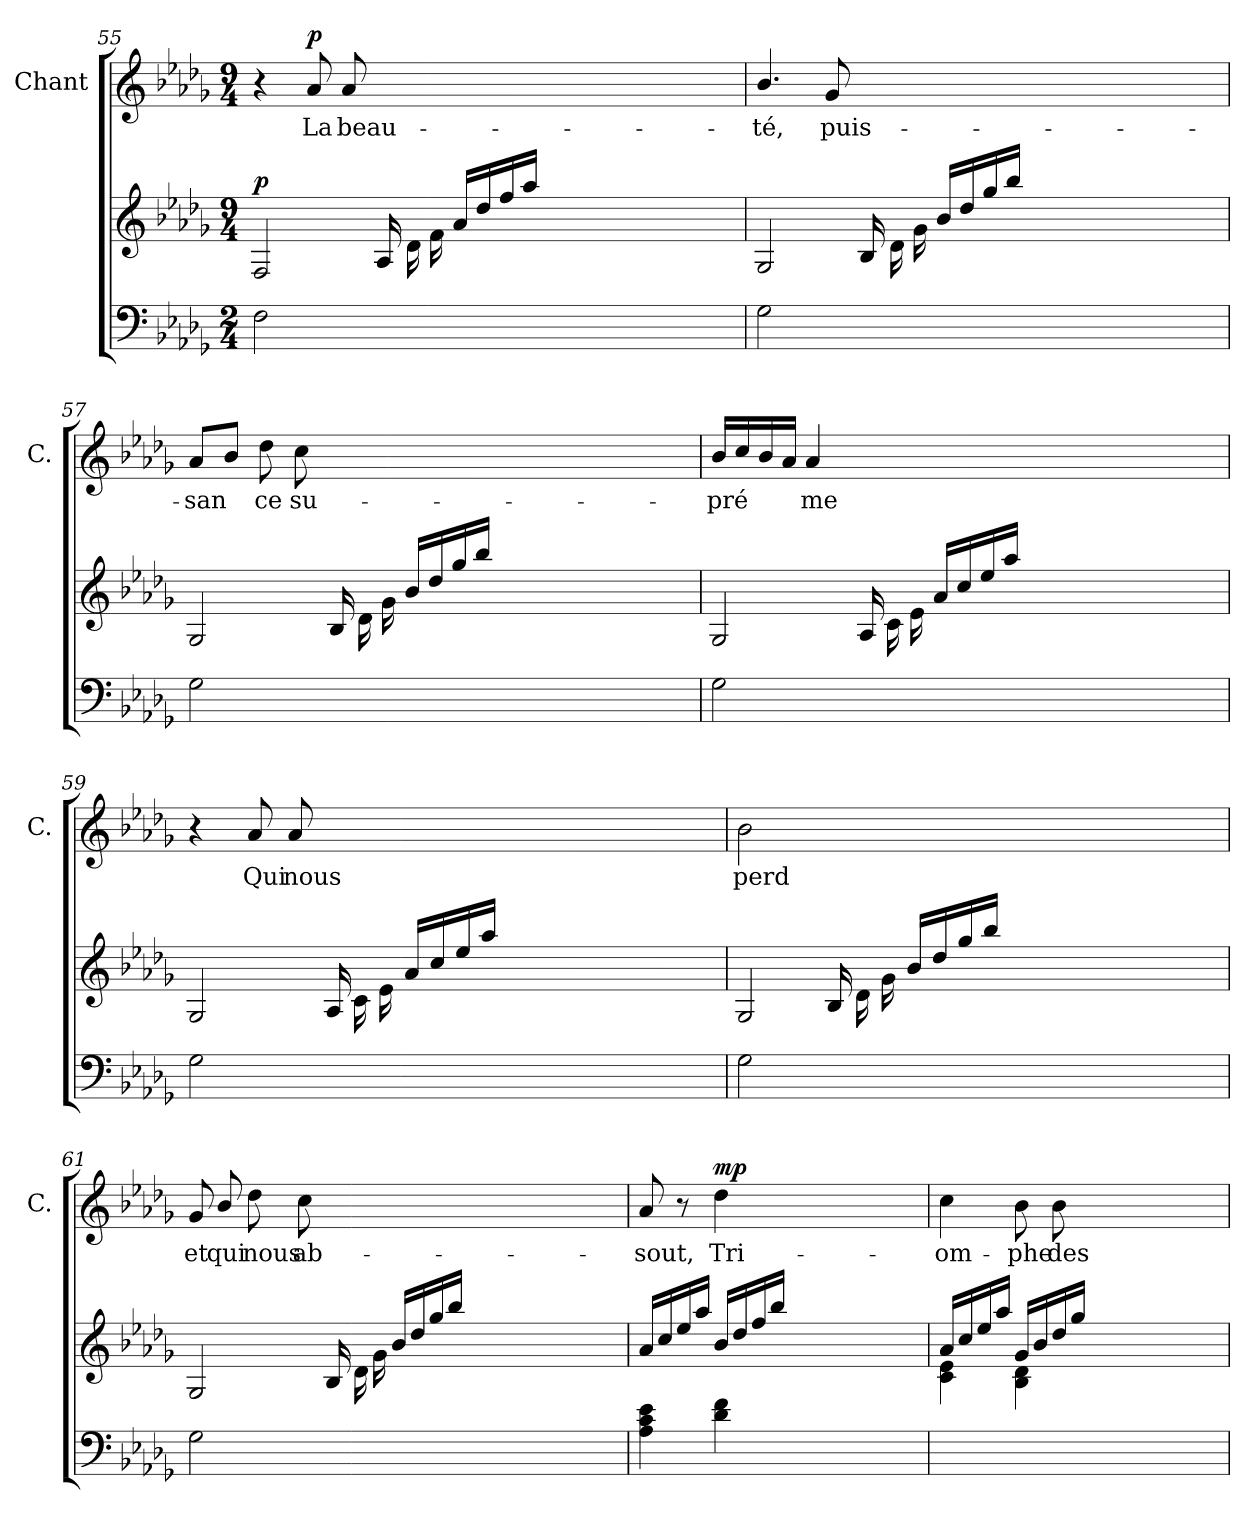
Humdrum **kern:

**kern	**kern	**dynam	**kern	**text	**dynam
*part3	*part2	*part2	*part1	*part1	*part1
*staff3	*staff2	*staff2	*staff1	*staff1	*staff1
*	*	*	*I"Chant	*	*
*	*	*	*I'C.	*	*
*clefF4	*clefG2	*	*clefG2	*	*
*k[b-e-a-d-g-]	*k[b-e-a-d-g-]	*	*k[b-e-a-d-g-]	*	*
*M2/4	*M9/4	*	*M9/4	*	*
=55	=55	=55	=55	=55	=55
!	!	!LO:DY:a	!	!	!
2Fi\	2Fj/	p	4r	.	.
!	!	!	!	!	!LO:DY:a
.	.	.	8a-j/	La	p
.	.	.	8a-j/	beau-	.
1..ryy	16A-j/	.	1..ryy	.	.
.	16d-j\	.	.	.	.
.	16fj\	.	.	.	.
.	16a-j/LL	.	.	.	.
.	16dd-j/	.	.	.	.
.	16ffj/	.	.	.	.
.	16aa-j/JJ	.	.	.	.
.	1ryy	.	.	.	.
.	4ryy	.	.	.	.
.	16ryy	.	.	.	.
=56	=56	=56	=56	=56	=56
2G-i\	2G-j/	.	4.b-j/	té,	.
.	.	.	8g-j/	puis-	.
1..ryy	16B-j/	.	1..ryy	.	.
.	16d-j\	.	.	.	.
.	16g-j\	.	.	.	.
.	16b-j/LL	.	.	.	.
.	16dd-j/	.	.	.	.
.	16gg-j/	.	.	.	.
.	16bb-j/JJ	.	.	.	.
.	1ryy	.	.	.	.
.	4ryy	.	.	.	.
.	16ryy	.	.	.	.
=57	=57	=57	=57	=57	=57
2G-i\	2G-j/	.	8a-j/L	san	.
.	.	.	8b-j/J	--	.
.	.	.	8dd-j\	ce	.
.	.	.	8ccj\	su-	.
1..ryy	16B-j/	.	1..ryy	.	.
.	16d-j\	.	.	.	.
.	16g-j\	.	.	.	.
.	16b-j/LL	.	.	.	.
.	16dd-j/	.	.	.	.
.	16gg-j/	.	.	.	.
.	16bb-j/JJ	.	.	.	.
.	1ryy	.	.	.	.
.	4ryy	.	.	.	.
.	16ryy	.	.	.	.
=58	=58	=58	=58	=58	=58
2G-i\	2G-j/	.	16b-j/LL	pré	.
.	.	.	16ccj/	.	.
.	.	.	16b-j/	--	.
.	.	.	16a-j/JJ	.	.
.	.	.	4a-j/	me	.
1..ryy	16A-j/	.	1..ryy	.	.
.	16cj\	.	.	.	.
.	16e-j\	.	.	.	.
.	16a-j/LL	.	.	.	.
.	16ccj/	.	.	.	.
.	16ee-j/	.	.	.	.
.	16aa-j/JJ	.	.	.	.
.	1ryy	.	.	.	.
.	4ryy	.	.	.	.
.	16ryy	.	.	.	.
!!LO:LB:g=z
=59	=59	=59	=59	=59	=59
2G-i\	2G-j/	.	4r	.	.
.	.	.	8a-j/	Qui	.
.	.	.	8a-j/	nous	.
1..ryy	16A-j/	.	1..ryy	.	.
.	16cj\	.	.	.	.
.	16e-j\	.	.	.	.
.	16a-j/LL	.	.	.	.
.	16ccj/	.	.	.	.
.	16ee-j/	.	.	.	.
.	16aa-j/JJ	.	.	.	.
.	1ryy	.	.	.	.
.	4ryy	.	.	.	.
.	16ryy	.	.	.	.
=60	=60	=60	=60	=60	=60
2G-i\	2G-j/	.	2b-j\	perd	.
1..ryy	16B-j/	.	1..ryy	.	.
.	16d-j\	.	.	.	.
.	16g-j\	.	.	.	.
.	16b-j/LL	.	.	.	.
.	16dd-j/	.	.	.	.
.	16gg-j/	.	.	.	.
.	16bb-j/JJ	.	.	.	.
.	1ryy	.	.	.	.
.	4ryy	.	.	.	.
.	16ryy	.	.	.	.
=61	=61	=61	=61	=61	=61
2G-i\	2G-j/	.	8g-j/	et	.
.	.	.	8b-j/	qui	.
.	.	.	8dd-j\	nous	.
.	.	.	8ccj\	ab-	.
1..ryy	16B-j/	.	1..ryy	.	.
.	16d-j\	.	.	.	.
.	16g-j\	.	.	.	.
.	16b-j/LL	.	.	.	.
.	16dd-j/	.	.	.	.
.	16gg-j/	.	.	.	.
.	16bb-j/JJ	.	.	.	.
.	1ryy	.	.	.	.
.	4ryy	.	.	.	.
.	16ryy	.	.	.	.
=62	=62	=62	=62	=62	=62
*^	*	*	*	*	*
4A-i\ 4ci\ 4e-i\	2ryy	16a-j/LL	.	8a-j/	sout,	.
.	.	16ccj/	.	.	.	.
.	.	16ee-j/	.	8r	.	.
.	.	16aa-j/JJ	.	.	.	.
!	!	!	!	!	!	!LO:DY:a
4d-i\ 4fi\	.	16b-j/LL	.	4dd-j\	Tri-	mp
.	.	16dd-j/	.	.	.	.
.	.	16ffj/	.	.	.	.
.	.	16bb-j/JJ	.	.	.	.
1..ryy	1..ryy	1..ryy	.	1..ryy	.	.
*v	*v	*	*	*	*	*
=63	=63	=63	=63	=63	=63
*	*^	*	*	*	*
2ryy	16a-j/LL	4ci\ 4e-i\	.	4ccj\	om-	.
.	16ccj/	.	.	.	.	.
.	16ee-j/	.	.	.	.	.
.	16aa-j/JJ	.	.	.	.	.
.	16g-j/LL	4B-i\ 4d-i\	.	8b-j\	phe	.
.	16b-j/	.	.	.	.	.
.	16dd-j/	.	.	8b-j\	des	.
.	16gg-j/JJ	.	.	.	.	.
1..ryy	1..ryy	1..ryy	.	1..ryy	.	.
*	*v	*v	*	*	*	*
=	=	=	=	=	=
*-	*-	*-	*-	*-	*-
